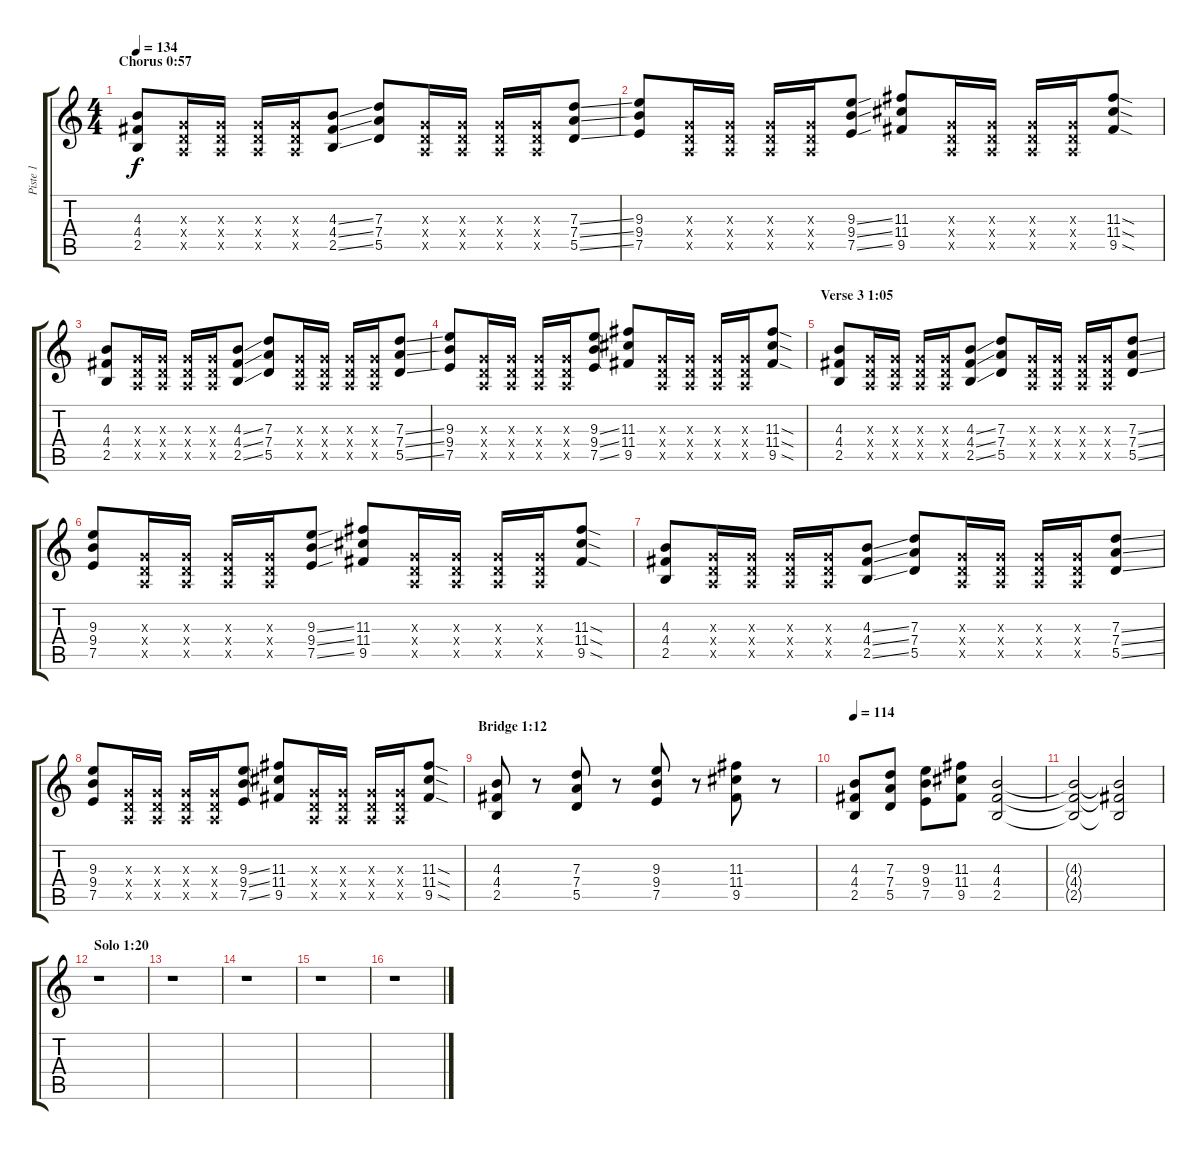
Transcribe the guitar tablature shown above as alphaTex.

\track ("Piste 1" "Piste 1") {instrument distortionguitar}
\staff {score tabs}
\tuning (E4 B3 G3 D3 A2 E2) {hide}
\ts (4 4)
\section ("" "Chorus 0:57")
\tempo 134
\clef g2
\ks c
(4.3 4.4 2.5).8{dy f} (0.3{x} 0.4{x} 0.5{x}).16 (0.3{x} 0.4{x} 0.5{x}).16 (0.3{x} 0.4{x} 0.5{x}).16 (0.3{x} 0.4{x} 0.5{x}).16 (4.3{ss} 4.4{ss} 2.5{ss}).8 (7.3 7.4 5.5).8 (0.3{x} 0.4{x} 0.5{x}).16 (0.3{x} 0.4{x} 0.5{x}).16 (0.3{x} 0.4{x} 0.5{x}).16 (0.3{x} 0.4{x} 0.5{x}).16 (7.3{ss} 7.4{ss} 5.5{ss}).8 |
(9.3 9.4 7.5).8 (0.3{x} 0.4{x} 0.5{x}).16 (0.3{x} 0.4{x} 0.5{x}).16 (0.3{x} 0.4{x} 0.5{x}).16 (0.3{x} 0.4{x} 0.5{x}).16 (9.3{ss} 9.4{ss} 7.5{ss}).8 (11.3 11.4 9.5).8 (0.3{x} 0.4{x} 0.5{x}).16 (0.3{x} 0.4{x} 0.5{x}).16 (0.3{x} 0.4{x} 0.5{x}).16 (0.3{x} 0.4{x} 0.5{x}).16 (11.3{sod} 11.4{sod} 9.5{sod}).8 |
(4.3 4.4 2.5).8 (0.3{x} 0.4{x} 0.5{x}).16 (0.3{x} 0.4{x} 0.5{x}).16 (0.3{x} 0.4{x} 0.5{x}).16 (0.3{x} 0.4{x} 0.5{x}).16 (4.3{ss} 4.4{ss} 2.5{ss}).8 (7.3 7.4 5.5).8 (0.3{x} 0.4{x} 0.5{x}).16 (0.3{x} 0.4{x} 0.5{x}).16 (0.3{x} 0.4{x} 0.5{x}).16 (0.3{x} 0.4{x} 0.5{x}).16 (7.3{ss} 7.4{ss} 5.5{ss}).8 |
(9.3 9.4 7.5).8 (0.3{x} 0.4{x} 0.5{x}).16 (0.3{x} 0.4{x} 0.5{x}).16 (0.3{x} 0.4{x} 0.5{x}).16 (0.3{x} 0.4{x} 0.5{x}).16 (9.3{ss} 9.4{ss} 7.5{ss}).8 (11.3 11.4 9.5).8 (0.3{x} 0.4{x} 0.5{x}).16 (0.3{x} 0.4{x} 0.5{x}).16 (0.3{x} 0.4{x} 0.5{x}).16 (0.3{x} 0.4{x} 0.5{x}).16 (11.3{sod} 11.4{sod} 9.5{sod}).8 |
\section ("" "Verse 3 1:05")
(4.3 4.4 2.5).8 (0.3{x} 0.4{x} 0.5{x}).16 (0.3{x} 0.4{x} 0.5{x}).16 (0.3{x} 0.4{x} 0.5{x}).16 (0.3{x} 0.4{x} 0.5{x}).16 (4.3{ss} 4.4{ss} 2.5{ss}).8 (7.3 7.4 5.5).8 (0.3{x} 0.4{x} 0.5{x}).16 (0.3{x} 0.4{x} 0.5{x}).16 (0.3{x} 0.4{x} 0.5{x}).16 (0.3{x} 0.4{x} 0.5{x}).16 (7.3{ss} 7.4{ss} 5.5{ss}).8 |
(9.3 9.4 7.5).8 (0.3{x} 0.4{x} 0.5{x}).16 (0.3{x} 0.4{x} 0.5{x}).16 (0.3{x} 0.4{x} 0.5{x}).16 (0.3{x} 0.4{x} 0.5{x}).16 (9.3{ss} 9.4{ss} 7.5{ss}).8 (11.3 11.4 9.5).8 (0.3{x} 0.4{x} 0.5{x}).16 (0.3{x} 0.4{x} 0.5{x}).16 (0.3{x} 0.4{x} 0.5{x}).16 (0.3{x} 0.4{x} 0.5{x}).16 (11.3{sod} 11.4{sod} 9.5{sod}).8 |
(4.3 4.4 2.5).8 (0.3{x} 0.4{x} 0.5{x}).16 (0.3{x} 0.4{x} 0.5{x}).16 (0.3{x} 0.4{x} 0.5{x}).16 (0.3{x} 0.4{x} 0.5{x}).16 (4.3{ss} 4.4{ss} 2.5{ss}).8 (7.3 7.4 5.5).8 (0.3{x} 0.4{x} 0.5{x}).16 (0.3{x} 0.4{x} 0.5{x}).16 (0.3{x} 0.4{x} 0.5{x}).16 (0.3{x} 0.4{x} 0.5{x}).16 (7.3{ss} 7.4{ss} 5.5{ss}).8 |
(9.3 9.4 7.5).8 (0.3{x} 0.4{x} 0.5{x}).16 (0.3{x} 0.4{x} 0.5{x}).16 (0.3{x} 0.4{x} 0.5{x}).16 (0.3{x} 0.4{x} 0.5{x}).16 (9.3{ss} 9.4{ss} 7.5{ss}).8 (11.3 11.4 9.5).8 (0.3{x} 0.4{x} 0.5{x}).16 (0.3{x} 0.4{x} 0.5{x}).16 (0.3{x} 0.4{x} 0.5{x}).16 (0.3{x} 0.4{x} 0.5{x}).16 (11.3{sod} 11.4{sod} 9.5{sod}).8 |
\section ("" "Bridge 1:12")
(4.3 4.4 2.5).8 r.8 (7.3 7.4 5.5).8 r.8 (9.3 9.4 7.5).8 r.8 (11.3 11.4 9.5).8 r.8 |
\tempo 114
(4.3 4.4 2.5).8 (7.3 7.4 5.5).8 (9.3 9.4 7.5).8 (11.3 11.4 9.5).8 (4.3 4.4 2.5).2 |
(4.3{t} 4.4{t} 2.5{t}).2 (4.3{t} 4.4{t} 2.5{t}).2 |
\section ("" "Solo 1:20")
r.1 |
r.1 |
r.1 |
r.1 |
r.1
